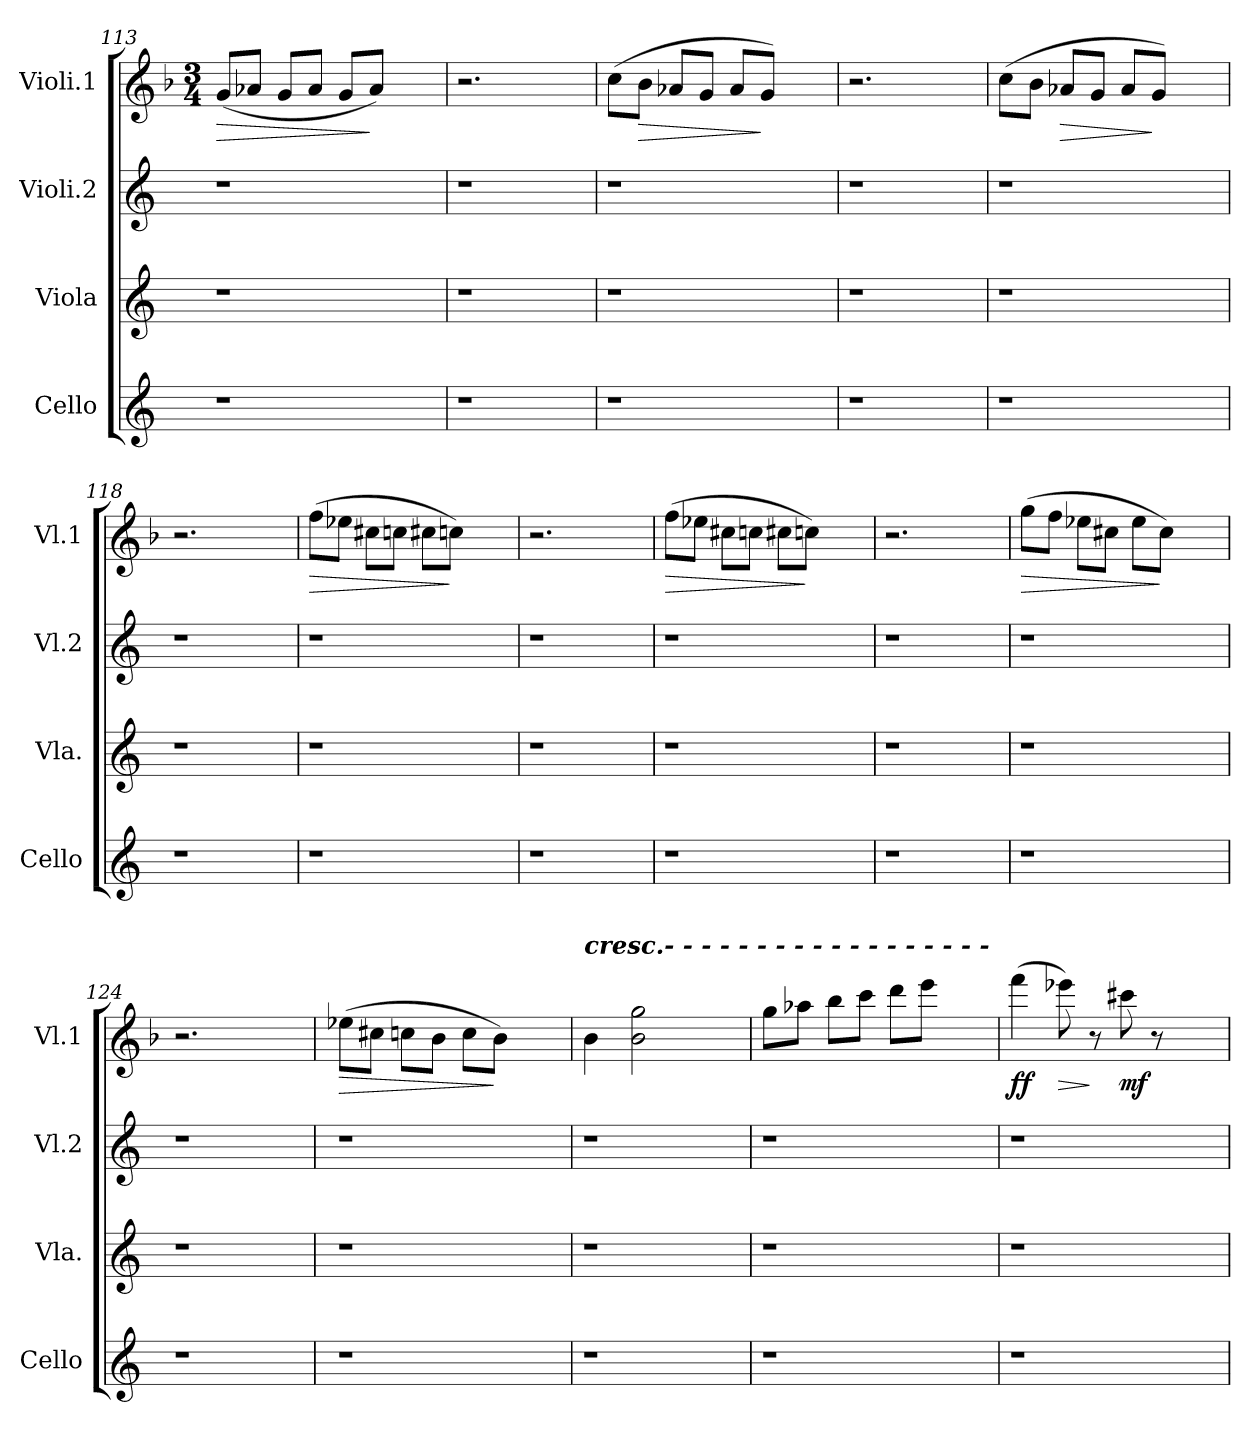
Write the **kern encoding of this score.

**kern	**kern	**kern	**kern	**dynam
*part4	*part3	*part2	*part1	*part1
*staff4	*staff3	*staff2	*staff1	*staff1
*I"Cello	*I"Viola	*I"Violi.2	*I"Violi.1	*
*I'Cello	*I'Vla.	*I'Vl.2	*I'Vl.1	*
!!LO:LB:g=z
*clefG2	*clefG2	*clefG2	*clefG2	*
*k[]	*k[]	*k[]	*k[b-]	*
*	*	*	*M3/4	*
=113	=113	=113	=113	=113
!	!	!	!	!LO:HP:b
1r	1r	1r	(8g/L	>
.	.	.	8a-X/J	.
.	.	.	8g/L	.
.	.	.	8a-/J	.
.	.	.	8g/L	.
.	.	.	8a-/J)	]
.	.	.	4ryy	.
!!LO:LB:g=z
=114	=114	=114	=114	=114
1r	1r	1r	2.r	.
.	.	.	4ryy	.
=115	=115	=115	=115	=115
1r	1r	1r	(8cc\L	.
!	!	!	!	!LO:HP:b
.	.	.	8b-\J	>
.	.	.	8a-X/L	.
.	.	.	8g/J	.
.	.	.	8a-/L	.
.	.	.	8g/J)	]
.	.	.	4ryy	.
=116	=116	=116	=116	=116
1r	1r	1r	2.r	.
.	.	.	4ryy	.
=117	=117	=117	=117	=117
1r	1r	1r	(8cc\L	.
.	.	.	8b-\J	.
!	!	!	!	!LO:HP:b
.	.	.	8a-X/L	>
.	.	.	8g/J	.
.	.	.	8a-/L	.
.	.	.	8g/J)	]
.	.	.	4ryy	.
=118	=118	=118	=118	=118
1r	1r	1r	2.r	.
.	.	.	4ryy	.
!!LO:LB:g=z
=119	=119	=119	=119	=119
!	!	!	!	!LO:HP:b
1r	1r	1r	(8ff\L	>
.	.	.	8ee-X\J	.
.	.	.	8cc#X\L	.
.	.	.	8ccn\J	.
.	.	.	8cc#X\L	.
.	.	.	8ccn\J)	]
.	.	.	4ryy	.
=120	=120	=120	=120	=120
1r	1r	1r	2.r	.
.	.	.	4ryy	.
=121	=121	=121	=121	=121
!	!	!	!	!LO:HP:b
1r	1r	1r	(8ff\L	>
.	.	.	8ee-X\J	.
.	.	.	8cc#X\L	.
.	.	.	8ccn\J	.
.	.	.	8cc#X\L	.
.	.	.	8ccn\J)	]
.	.	.	4ryy	.
=122	=122	=122	=122	=122
1r	1r	1r	2.r	.
.	.	.	4ryy	.
=123	=123	=123	=123	=123
!	!	!	!	!LO:HP:b
1r	1r	1r	(8gg\L	>
.	.	.	8ff\J	.
.	.	.	8ee-X\L	.
.	.	.	8cc#X\J	.
.	.	.	8ee-\L	.
.	.	.	8cc#\J)	]
.	.	.	4ryy	.
!!LO:PB:g=z
=124	=124	=124	=124	=124
1r	1r	1r	2.r	.
.	.	.	4ryy	.
=125	=125	=125	=125	=125
!	!	!	!	!LO:HP:b
1r	1r	1r	(8ee-X\L	>
.	.	.	8cc#X\J	.
.	.	.	8ccn\L	.
.	.	.	8b-\J	.
.	.	.	8cc\L	.
.	.	.	8b-\J)	]
.	.	.	4ryy	.
=126	=126	=126	=126	=126
!	!	!	!LO:TX:a:Bi:t=cresc.-   -  -   -   -   -   -   -   -   -   -   -   -   -   -  -   -   -	!
1r	1r	1r	4b-\	.
.	.	.	2b-\ 2gg\	.
.	.	.	4ryy	.
=127	=127	=127	=127	=127
1r	1r	1r	8gg\L	.
.	.	.	8aa-X\J	.
.	.	.	8bb-\L	.
.	.	.	8ccc\J	.
.	.	.	8ddd\L	.
.	.	.	8eee\J	.
.	.	.	4ryy	.
=128	=128	=128	=128	=128
!	!	!	!	!LO:DY:b
1r	1r	1r	(4fff\	ff
!	!	!	!	!LO:HP:b
.	.	.	8eee-X\)	>
.	.	.	8r	]
!	!	!	!	!LO:DY:b
.	.	.	8ccc#X\	mf
.	.	.	8r	.
.	.	.	4ryy	.
=	=	=	=	=
*-	*-	*-	*-	*-
